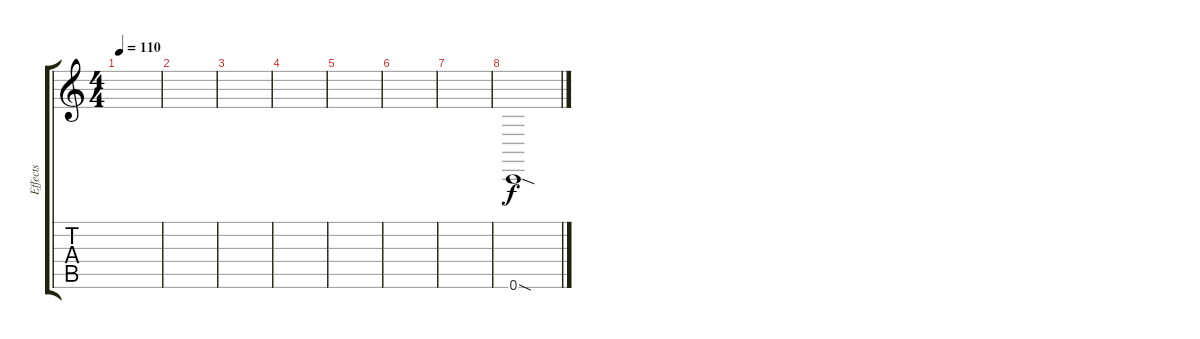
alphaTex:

\track ("Effects" "Effects") {instrument ocarina}
\staff {score tabs}
\tuning (D4 A3 F3 C3 G2 C2) {hide}
\ts (4 4)
\tempo 110
\clef g2
\ks c
|
|
|
|
|
|
|
0.6{sod}.1
